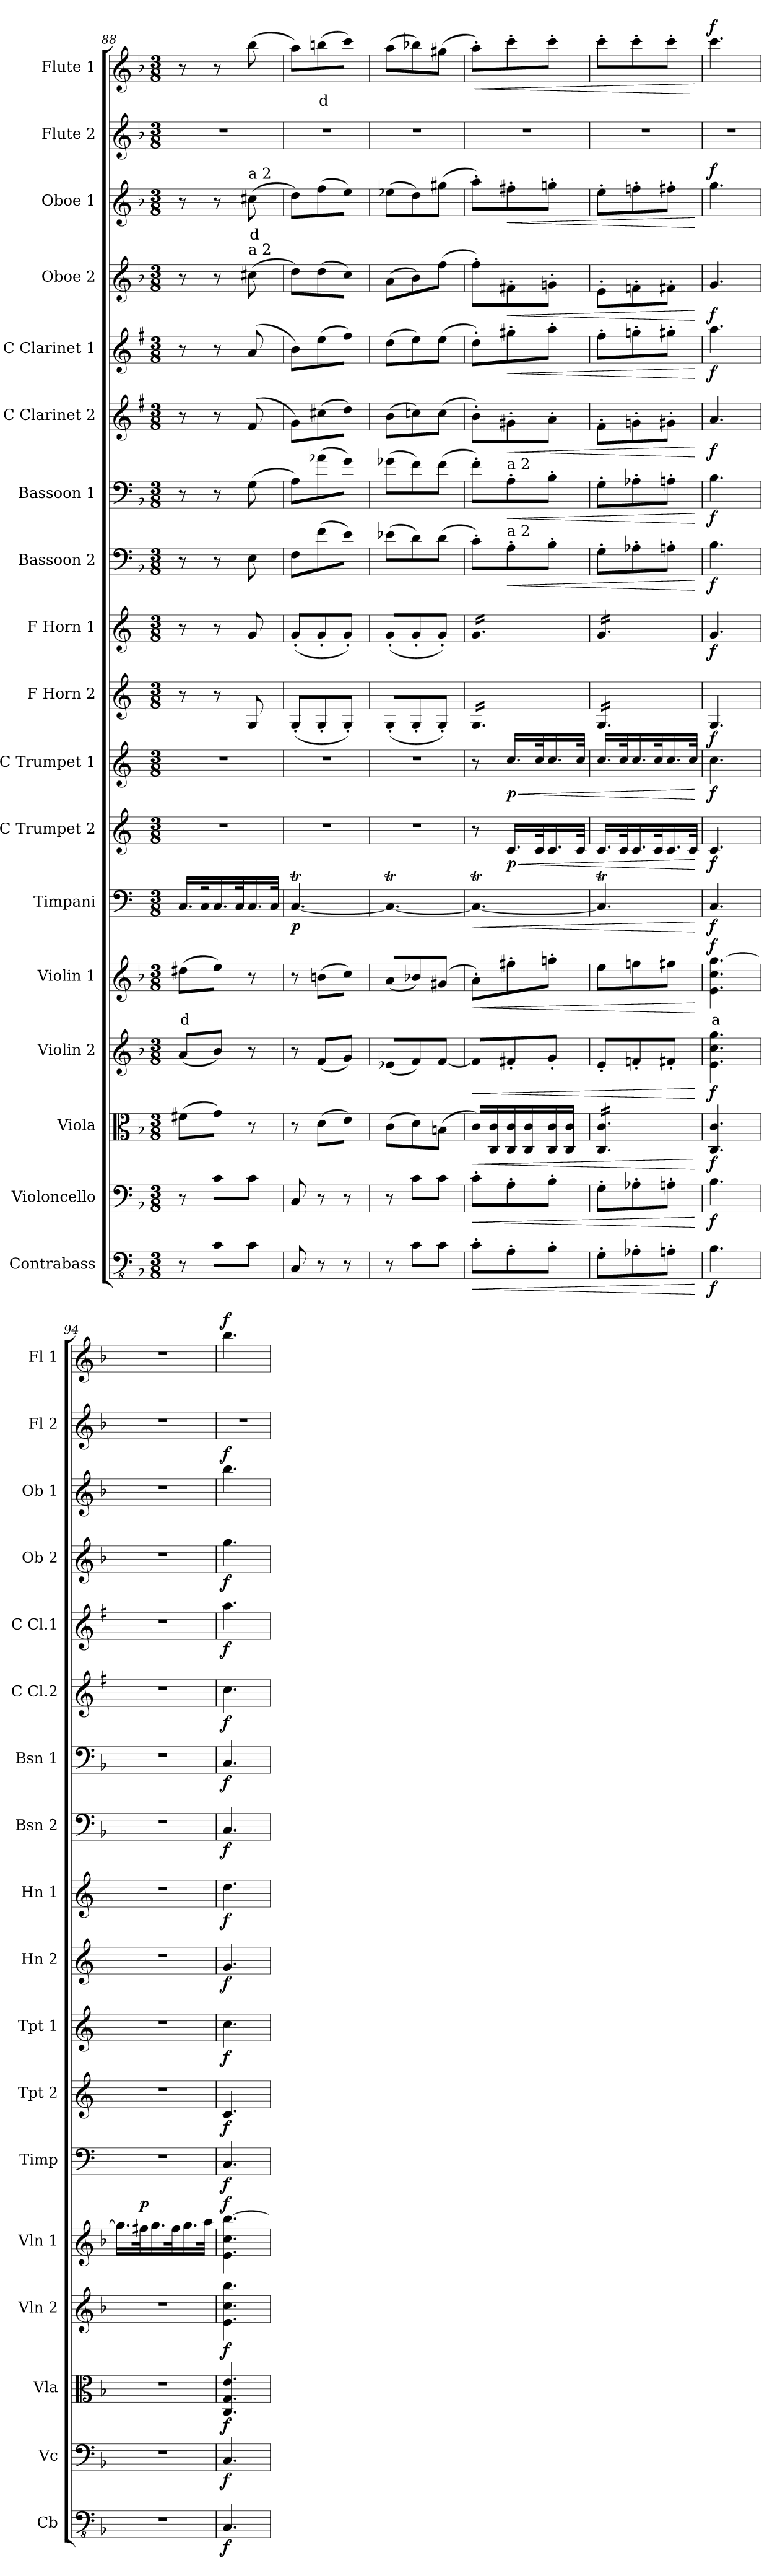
**kern	**dynam	**kern	**dynam	**kern	**dynam	**kern	**dynam	**kern	**text	**dynam	**kern	**dynam	**kern	**dynam	**kern	**dynam	**kern	**dynam	**kern	**dynam	**kern	**dynam	**kern	**dynam	**kern	**dynam	**kern	**dynam	**kern	**dynam	**kern	**text	**dynam	**kern	**kern	**text	**dynam
*part18	*part18	*part17	*part17	*part16	*part16	*part15	*part15	*part14	*part14	*part14	*part13	*part13	*part12	*part12	*part11	*part11	*part10	*part10	*part9	*part9	*part8	*part8	*part7	*part7	*part6	*part6	*part5	*part5	*part4	*part4	*part3	*part3	*part3	*part2	*part1	*part1	*part1
*staff18	*staff18	*staff17	*staff17	*staff16	*staff16	*staff15	*staff15	*staff14	*staff14	*staff14	*staff13	*staff13	*staff12	*staff12	*staff11	*staff11	*staff10	*staff10	*staff9	*staff9	*staff8	*staff8	*staff7	*staff7	*staff6	*staff6	*staff5	*staff5	*staff4	*staff4	*staff3	*staff3	*staff3	*staff2	*staff1	*staff1	*staff1
*I"Contrabass	*	*I"Violoncello	*	*I"Viola	*	*I"Violin 2	*	*I"Violin 1	*	*	*I"Timpani	*	*I"C Trumpet 2	*	*I"C Trumpet 1	*	*I"F Horn 2	*	*I"F Horn 1	*	*I"Bassoon 2	*	*I"Bassoon 1	*	*I"C Clarinet 2	*	*I"C Clarinet 1	*	*I"Oboe 2	*	*I"Oboe 1	*	*	*I"Flute 2	*I"Flute 1	*	*
*I'Cb	*	*I'Vc	*	*I'Vla	*	*I'Vln 2	*	*I'Vln 1	*	*	*I'Timp	*	*I'Tpt 2	*	*I'Tpt 1	*	*I'Hn 2	*	*I'Hn 1	*	*I'Bsn 2	*	*I'Bsn 1	*	*I'C Cl.2	*	*I'C Cl.1	*	*I'Ob 2	*	*I'Ob 1	*	*	*I'Fl 2	*I'Fl 1	*	*
*clefFv4	*	*clefF4	*	*clefC3	*	*clefG2	*	*clefG2	*	*	*clefF4	*	*clefG2	*	*clefG2	*	*clefG2	*	*clefG2	*	*clefF4	*	*clefF4	*	*clefG2	*	*clefG2	*	*clefG2	*	*clefG2	*	*	*clefG2	*clefG2	*	*
*	*	*	*	*	*	*	*	*	*	*	*	*	*	*	*	*	*ITrd4c7	*	*ITrd4c7	*	*	*	*	*	*ITrd1c2	*	*ITrd1c2	*	*	*	*	*	*	*	*	*	*
*k[b-]	*	*k[b-]	*	*k[b-]	*	*k[b-]	*	*k[b-]	*	*	*k[]	*	*k[]	*	*k[]	*	*k[b-]	*	*k[b-]	*	*k[b-]	*	*k[b-]	*	*k[b-]	*	*k[b-]	*	*k[b-]	*	*k[b-]	*	*	*k[b-]	*k[b-]	*	*
*F:	*	*F:	*	*F:	*	*F:	*	*F:	*	*	*	*	*	*	*	*	*	*	*	*	*F:	*	*F:	*	*F:	*	*F:	*	*F:	*	*F:	*	*	*F:	*F:	*	*
*M3/8	*	*M3/8	*	*M3/8	*	*M3/8	*	*M3/8	*	*	*M3/8	*	*M3/8	*	*M3/8	*	*M3/8	*	*M3/8	*	*M3/8	*	*M3/8	*	*M3/8	*	*M3/8	*	*M3/8	*	*M3/8	*	*	*M3/8	*M3/8	*	*
=88	=88	=88	=88	=88	=88	=88	=88	=88	=88	=88	=88	=88	=88	=88	=88	=88	=88	=88	=88	=88	=88	=88	=88	=88	=88	=88	=88	=88	=88	=88	=88	=88	=88	=88	=88	=88	=88
!	!	!	!	!	!	!	!	!	!LO:LY:b:color=#FF0000	!	!	!	!	!	!	!	!	!	!	!	!	!	!	!	!	!	!	!	!	!	!	!	!	!	!	!	!
8r	.	8r	.	(8f#X\L	.	(8a/L	.	(8dd#X\L	d	.	16.C/LL	.	4.r	.	4.r	.	8r	.	8r	.	8r	.	8r	.	8r	.	8r	.	8r	.	8r	.	.	4.r	8r	.	.
.	.	.	.	.	.	.	.	.	.	.	32C/K	.	.	.	.	.	.	.	.	.	.	.	.	.	.	.	.	.	.	.	.	.	.	.	.	.	.
8C\L	.	8c\L	.	8g\J)	.	8b-/J)	.	8ee\J)	.	.	16.C/	.	.	.	.	.	8r	.	8r	.	8r	.	8r	.	8r	.	8r	.	8r	.	8r	.	.	.	8r	.	.
.	.	.	.	.	.	.	.	.	.	.	32C/K	.	.	.	.	.	.	.	.	.	.	.	.	.	.	.	.	.	.	.	.	.	.	.	.	.	.
!	!	!	!	!	!	!	!	!	!	!	!	!	!	!	!	!	!	!	!	!	!	!	!	!	!	!	!	!	!	!	!LO:TX:a:t=a 2	!	!	!	!	!	!
!	!	!	!	!	!	!	!	!	!	!	!	!	!	!	!	!	!	!	!	!	!	!	!	!	!	!	!	!	!LO:TX:a:t=a 2	!	!	!	!	!	!	!	!
!	!	!	!	!	!	!	!	!	!	!	!	!	!	!	!	!	!	!	!	!	!	!	!	!	!	!	!	!	!	!	!	!LO:LY:b:color=#FF0000	!	!	!	!	!
8C\J	.	8c\J	.	8r	.	8r	.	8r	.	.	16.C/	.	.	.	.	.	8C/	.	8c/	.	8E\	.	(8G\	.	(8e/	.	(8g/	.	(8cc#X\	.	(8cc#X\	d	.	.	(8bb-\	.	.
.	.	.	.	.	.	.	.	.	.	.	32C/JJk	.	.	.	.	.	.	.	.	.	.	.	.	.	.	.	.	.	.	.	.	.	.	.	.	.	.
=89	=89	=89	=89	=89	=89	=89	=89	=89	=89	=89	=89	=89	=89	=89	=89	=89	=89	=89	=89	=89	=89	=89	=89	=89	=89	=89	=89	=89	=89	=89	=89	=89	=89	=89	=89	=89	=89
!	!	!	!	!	!	!	!	!	!	!	!	!LO:DY:b	!	!	!	!	!	!	!	!	!	!	!	!	!	!	!	!	!	!	!	!	!	!	!	!	!
8CC/	.	8C/	.	8r	.	8r	.	8r	.	.	[4.CT/	p	4.r	.	4.r	.	(8C'/L	.	(8c'/L	.	8F\L	.	8A\L)	.	8f\L)	.	8a\L)	.	8dd\L)	.	8dd\L)	.	.	4.r	8aa\L)	.	.
!	!	!	!	!	!	!	!	!	!	!	!	!	!	!	!	!	!	!	!	!	!	!	!	!	!	!	!	!	!	!	!	!	!	!	!	!LO:LY:b:color=#FF0000	!
8r	.	8r	.	(8d\L	.	(8f/L	.	(8bn\L	.	.	.	.	.	.	.	.	8C'/	.	8c'/	.	(8f\	.	(8a-X\	.	(8bn\	.	(8dd\	.	(8dd\	.	(8ff\	.	.	.	(8bbn\	d	.
8r	.	8r	.	8e\J)	.	8g/J)	.	8cc\J)	.	.	.	.	.	.	.	.	8C'/J)	.	8c'/J)	.	8e\J)	.	8g\J)	.	8cc\J)	.	8ee\J)	.	8cc\J)	.	8ee\J)	.	.	.	8ccc\J)	.	.
=90	=90	=90	=90	=90	=90	=90	=90	=90	=90	=90	=90	=90	=90	=90	=90	=90	=90	=90	=90	=90	=90	=90	=90	=90	=90	=90	=90	=90	=90	=90	=90	=90	=90	=90	=90	=90	=90
8r	.	8r	.	(8c\L	.	(8e-X/L	.	(8a/L	.	.	4.CT/_	.	4.r	.	4.r	.	(8C'/L	.	(8c'/L	.	(8e-X\L	.	(8g-X\L	.	(8a\L	.	(8cc\L	.	(8a\L	.	(8ee-X\L	.	.	4.r	(8aa\L	.	.
8C\L	.	8c\L	.	8d\)	.	8f/)	.	8b-X/)	.	.	.	.	.	.	.	.	8C'/	.	8c'/	.	8d\)	.	8f\)	.	8b-X\)	.	8dd\)	.	8b-\)	.	8dd\)	.	.	.	8bb-X\)	.	.
8C\J	.	8c\J	.	(8Bn\J	.	[8f/J	.	(8g#X/J	.	.	.	.	.	.	.	.	8C'/J)	.	8c'/J)	.	(8d\J	.	(8f\J	.	(8b-\J	.	(8dd\J	.	(8ff\J	.	(8gg#X\J	.	.	.	(8gg#X\J	.	.
!!LO:PB:g=z
=91	=91	=91	=91	=91	=91	=91	=91	=91	=91	=91	=91	=91	=91	=91	=91	=91	=91	=91	=91	=91	=91	=91	=91	=91	=91	=91	=91	=91	=91	=91	=91	=91	=91	=91	=91	=91	=91
!	!	!	!	!	!	!	!	!	!	!	!	!	!	!	!	!	!	!	!LO:TX:a:t=cresc.	!	!	!	!	!	!	!	!	!	!	!	!	!	!	!	!	!	!
!	!	!	!	!	!	!	!	!	!	!	!	!	!	!	!	!	!LO:TX:a:t=cresc.	!	!	!	!	!	!	!	!	!	!	!	!	!	!	!	!	!	!	!	!
!	!LO:HP:b	!	!LO:HP:b	!	!LO:HP:b	!	!LO:HP:b	!	!	!LO:HP:b	!	!LO:HP:b	!	!	!	!	!	!	!	!	!	!	!	!	!	!	!	!	!	!	!	!	!	!	!	!	!LO:HP:b
*	*	*	*	*	*	*	*	*	*	*	*	*	*	*	*	*	*tremolo	*	*	*	*	*	*	*	*	*	*	*	*	*	*	*	*	*	*	*	*
*	*	*	*	*	*	*	*	*	*	*	*	*	*	*	*	*	*	*	*tremolo	*	*	*	*	*	*	*	*	*	*	*	*	*	*	*	*	*	*
8C'\L	<	8c'\L	<	16c/LL)	<	8f/L]	<	8a'\L)	.	<	4.CT/_	<	8r	.	8r	.	16C/LL	.	16c/LL	.	8c'\L)	.	8f'\L)	.	8a'\L)	.	8cc'\L)	.	8ff'\L)	.	8aa'\L)	.	.	4.r	8aa'\L)	.	<
.	.	.	.	16C/ 16c/	.	.	.	.	.	.	.	.	.	.	.	.	16C/	.	16c/	.	.	.	.	.	.	.	.	.	.	.	.	.	.	.	.	.	.
!	!	!	!	!	!	!	!	!	!	!	!	!	!	!	!	!	!	!	!	!	!	!	!LO:TX:a:t=a 2	!	!	!	!	!	!	!	!	!	!	!	!	!	!
!	!	!	!	!	!	!	!	!	!	!	!	!	!	!	!	!	!	!	!	!	!LO:TX:a:t=a 2	!	!	!	!	!	!	!	!	!	!	!	!	!	!	!	!
!	!	!	!	!	!	!	!	!	!	!	!	!	!	!LO:HP:b	!	!LO:HP:b	!	!	!	!	!	!LO:HP:b	!	!LO:HP:b	!	!LO:HP:b	!	!LO:HP:b	!	!LO:HP:b	!	!	!LO:HP:b	!	!	!	!
!	!	!	!	!	!	!	!	!	!	!	!	!	!	!LO:DY:n=1:b	!	!LO:DY:n=1:b	!	!	!	!	!	!	!	!	!	!	!	!	!	!	!	!	!	!	!	!	!
8AA'\	.	8A'\	.	16C/ 16c/	.	8f#X'/	.	8ff#X'\	.	.	.	.	16.c/LL	< p	16.cc/LL	< p	16C/	.	16c/	.	8A'\	<	8A'\	<	8f#X'\	<	8ff#X'\	<	8f#X'\	<	8ff#X'\	.	<	.	8ccc'\	.	.
.	.	.	.	16C/ 16c/	.	.	.	.	.	.	.	.	.	.	.	.	16C/	.	16c/	.	.	.	.	.	.	.	.	.	.	.	.	.	.	.	.	.	.
.	.	.	.	.	.	.	.	.	.	.	.	.	32c/K	.	32cc/K	.	.	.	.	.	.	.	.	.	.	.	.	.	.	.	.	.	.	.	.	.	.
8BB-'\J	.	8B-'\J	.	16C/ 16c/	.	8g'/J	.	8ggn'\J	.	.	.	.	16.c/	.	16.cc/	.	16C/	.	16c/	.	8B-'\J	.	8B-'\J	.	8g'\J	.	8gg'\J	.	8gn'\J	.	8ggn'\J	.	.	.	8ccc'\J	.	.
.	.	.	.	16C/ 16c/JJ	.	.	.	.	.	.	.	.	.	.	.	.	16C/JJ	.	16c/JJ	.	.	.	.	.	.	.	.	.	.	.	.	.	.	.	.	.	.
.	.	.	.	.	.	.	.	.	.	.	.	.	32c/JJk	.	32cc/JJk	.	.	.	.	.	.	.	.	.	.	.	.	.	.	.	.	.	.	.	.	.	.
=92	=92	=92	=92	=92	=92	=92	=92	=92	=92	=92	=92	=92	=92	=92	=92	=92	=92	=92	=92	=92	=92	=92	=92	=92	=92	=92	=92	=92	=92	=92	=92	=92	=92	=92	=92	=92	=92
*	*	*	*	*tremolo	*	*	*	*	*	*	*	*	*	*	*	*	*	*	*	*	*	*	*	*	*	*	*	*	*	*	*	*	*	*	*	*	*
8GG'\L	.	8G'\L	.	16C/ 16c/LL	.	8e'/L	.	8ee\L	.	.	4.CT/]	.	16.c/LL	.	16.cc/LL	.	16C/LL	.	16c/LL	.	8G'\L	.	8G'\L	.	8e'\L	.	8ee'\L	.	8e'\L	.	8ee'\L	.	.	4.r	8ccc'\L	.	.
.	.	.	.	16C/ 16c/	.	.	.	.	.	.	.	.	.	.	.	.	16C/	.	16c/	.	.	.	.	.	.	.	.	.	.	.	.	.	.	.	.	.	.
.	.	.	.	.	.	.	.	.	.	.	.	.	32c/K	.	32cc/K	.	.	.	.	.	.	.	.	.	.	.	.	.	.	.	.	.	.	.	.	.	.
8AA-X'\	.	8A-X'\	.	16C/ 16c/	.	8fn'/	.	8ffn\	.	.	.	.	16.c/	.	16.cc/	.	16C/	.	16c/	.	8A-X'\	.	8A-X'\	.	8fn'\	.	8ffn'\	.	8fn'\	.	8ffn'\	.	.	.	8ccc'\	.	.
.	.	.	.	16C/ 16c/	.	.	.	.	.	.	.	.	.	.	.	.	16C/	.	16c/	.	.	.	.	.	.	.	.	.	.	.	.	.	.	.	.	.	.
.	.	.	.	.	.	.	.	.	.	.	.	.	32c/K	.	32cc/K	.	.	.	.	.	.	.	.	.	.	.	.	.	.	.	.	.	.	.	.	.	.
8AAn'\J	.	8An'\J	.	16C/ 16c/	.	8f#X'/J	.	8ff#X\J	.	.	.	.	16.c/	.	16.cc/	.	16C/	.	16c/	.	8An'\J	.	8An'\J	.	8f#X'\J	.	8ff#X'\J	.	8f#X'\J	.	8ff#X'\J	.	.	.	8ccc'\J	.	.
.	.	.	.	16C/ 16c/JJ	.	.	.	.	.	.	.	.	.	.	.	.	16C/JJ	.	16c/JJ	.	.	.	.	.	.	.	.	.	.	.	.	.	.	.	.	.	.
*	*	*	*	*	*	*	*	*	*	*	*	*	*	*	*	*	*	*	*Xtremolo	*	*	*	*	*	*	*	*	*	*	*	*	*	*	*	*	*	*
*	*	*	*	*	*	*	*	*	*	*	*	*	*	*	*	*	*Xtremolo	*	*	*	*	*	*	*	*	*	*	*	*	*	*	*	*	*	*	*	*
*	*	*	*	*Xtremolo	*	*	*	*	*	*	*	*	*	*	*	*	*	*	*	*	*	*	*	*	*	*	*	*	*	*	*	*	*	*	*	*	*
.	.	.	.	.	.	.	.	.	.	.	.	.	32c/JJk	.	32cc/JJk	.	.	.	.	.	.	.	.	.	.	.	.	.	.	.	.	.	.	.	.	.	.
.	[	.	[	.	[	.	[	.	.	[	.	[	.	[	.	[	.	.	.	.	.	[	.	[	.	[	.	[	.	[	.	.	[	.	.	.	[
=93	=93	=93	=93	=93	=93	=93	=93	=93	=93	=93	=93	=93	=93	=93	=93	=93	=93	=93	=93	=93	=93	=93	=93	=93	=93	=93	=93	=93	=93	=93	=93	=93	=93	=93	=93	=93	=93
!	!LO:DY:b	!	!LO:DY:b	!	!LO:DY:b	!	!LO:DY:b	!	!LO:LY:b:color=#FF0000	!LO:DY:b	!	!LO:DY:b	!	!LO:DY:b	!	!LO:DY:b	!	!LO:DY:b	!	!LO:DY:b	!	!LO:DY:b	!	!LO:DY:b	!	!LO:DY:b	!	!LO:DY:b	!	!LO:DY:b	!	!	!LO:DY:b	!	!	!	!LO:DY:b
4.BB-\	f	4.B-\	f	4.C/ 4.c/	f	4.e\ 4.cc\ 4.gg\	f	4.e\ 4.cc\ [4.gg\	a	f	4.C/	f	4.c/	f	4.cc\	f	4.C/	f	4.c/	f	4.B-\	f	4.B-\	f	4.g/	f	4.gg\	f	4.g/	f	4.gg\	.	f	4.r	4.ccc\	.	f
=94	=94	=94	=94	=94	=94	=94	=94	=94	=94	=94	=94	=94	=94	=94	=94	=94	=94	=94	=94	=94	=94	=94	=94	=94	=94	=94	=94	=94	=94	=94	=94	=94	=94	=94	=94	=94	=94
4.r	.	4.r	.	4.r	.	4.r	.	16.gg\LL]	.	.	4.r	.	4.r	.	4.r	.	4.r	.	4.r	.	4.r	.	4.r	.	4.r	.	4.r	.	4.r	.	4.r	.	.	4.r	4.r	.	.
!	!	!	!	!	!	!	!	!	!	!LO:DY:b	!	!	!	!	!	!	!	!	!	!	!	!	!	!	!	!	!	!	!	!	!	!	!	!	!	!	!
.	.	.	.	.	.	.	.	32ff#X\K	.	p	.	.	.	.	.	.	.	.	.	.	.	.	.	.	.	.	.	.	.	.	.	.	.	.	.	.	.
.	.	.	.	.	.	.	.	16.gg\	.	.	.	.	.	.	.	.	.	.	.	.	.	.	.	.	.	.	.	.	.	.	.	.	.	.	.	.	.
.	.	.	.	.	.	.	.	32ff#\K	.	.	.	.	.	.	.	.	.	.	.	.	.	.	.	.	.	.	.	.	.	.	.	.	.	.	.	.	.
.	.	.	.	.	.	.	.	16.gg\	.	.	.	.	.	.	.	.	.	.	.	.	.	.	.	.	.	.	.	.	.	.	.	.	.	.	.	.	.
.	.	.	.	.	.	.	.	32aa\JJk	.	.	.	.	.	.	.	.	.	.	.	.	.	.	.	.	.	.	.	.	.	.	.	.	.	.	.	.	.
=95	=95	=95	=95	=95	=95	=95	=95	=95	=95	=95	=95	=95	=95	=95	=95	=95	=95	=95	=95	=95	=95	=95	=95	=95	=95	=95	=95	=95	=95	=95	=95	=95	=95	=95	=95	=95	=95
!	!LO:DY:b	!	!LO:DY:b	!	!LO:DY:b	!	!LO:DY:b	!	!	!LO:DY:b	!	!LO:DY:b	!	!LO:DY:b	!	!LO:DY:b	!	!LO:DY:b	!	!LO:DY:b	!	!LO:DY:b	!	!LO:DY:b	!	!LO:DY:b	!	!LO:DY:b	!	!LO:DY:b	!	!	!LO:DY:b	!	!	!	!LO:DY:b
4.CC/	f	4.C/	f	4.C/ 4.G/ 4.e/	f	4.e\ 4.cc\ 4.bb-\	f	4.e\ 4.cc\ [4.bb-\	.	f	4.C/	f	4.c/	f	4.cc\	f	4.c/	f	4.g\	f	4.C/	f	4.C/	f	4.b-\	f	4.gg\	f	4.gg\	f	4.bb-\	.	f	4.r	4.bb-\	.	f
=	=	=	=	=	=	=	=	=	=	=	=	=	=	=	=	=	=	=	=	=	=	=	=	=	=	=	=	=	=	=	=	=	=	=	=	=	=
*-	*-	*-	*-	*-	*-	*-	*-	*-	*-	*-	*-	*-	*-	*-	*-	*-	*-	*-	*-	*-	*-	*-	*-	*-	*-	*-	*-	*-	*-	*-	*-	*-	*-	*-	*-	*-	*-
